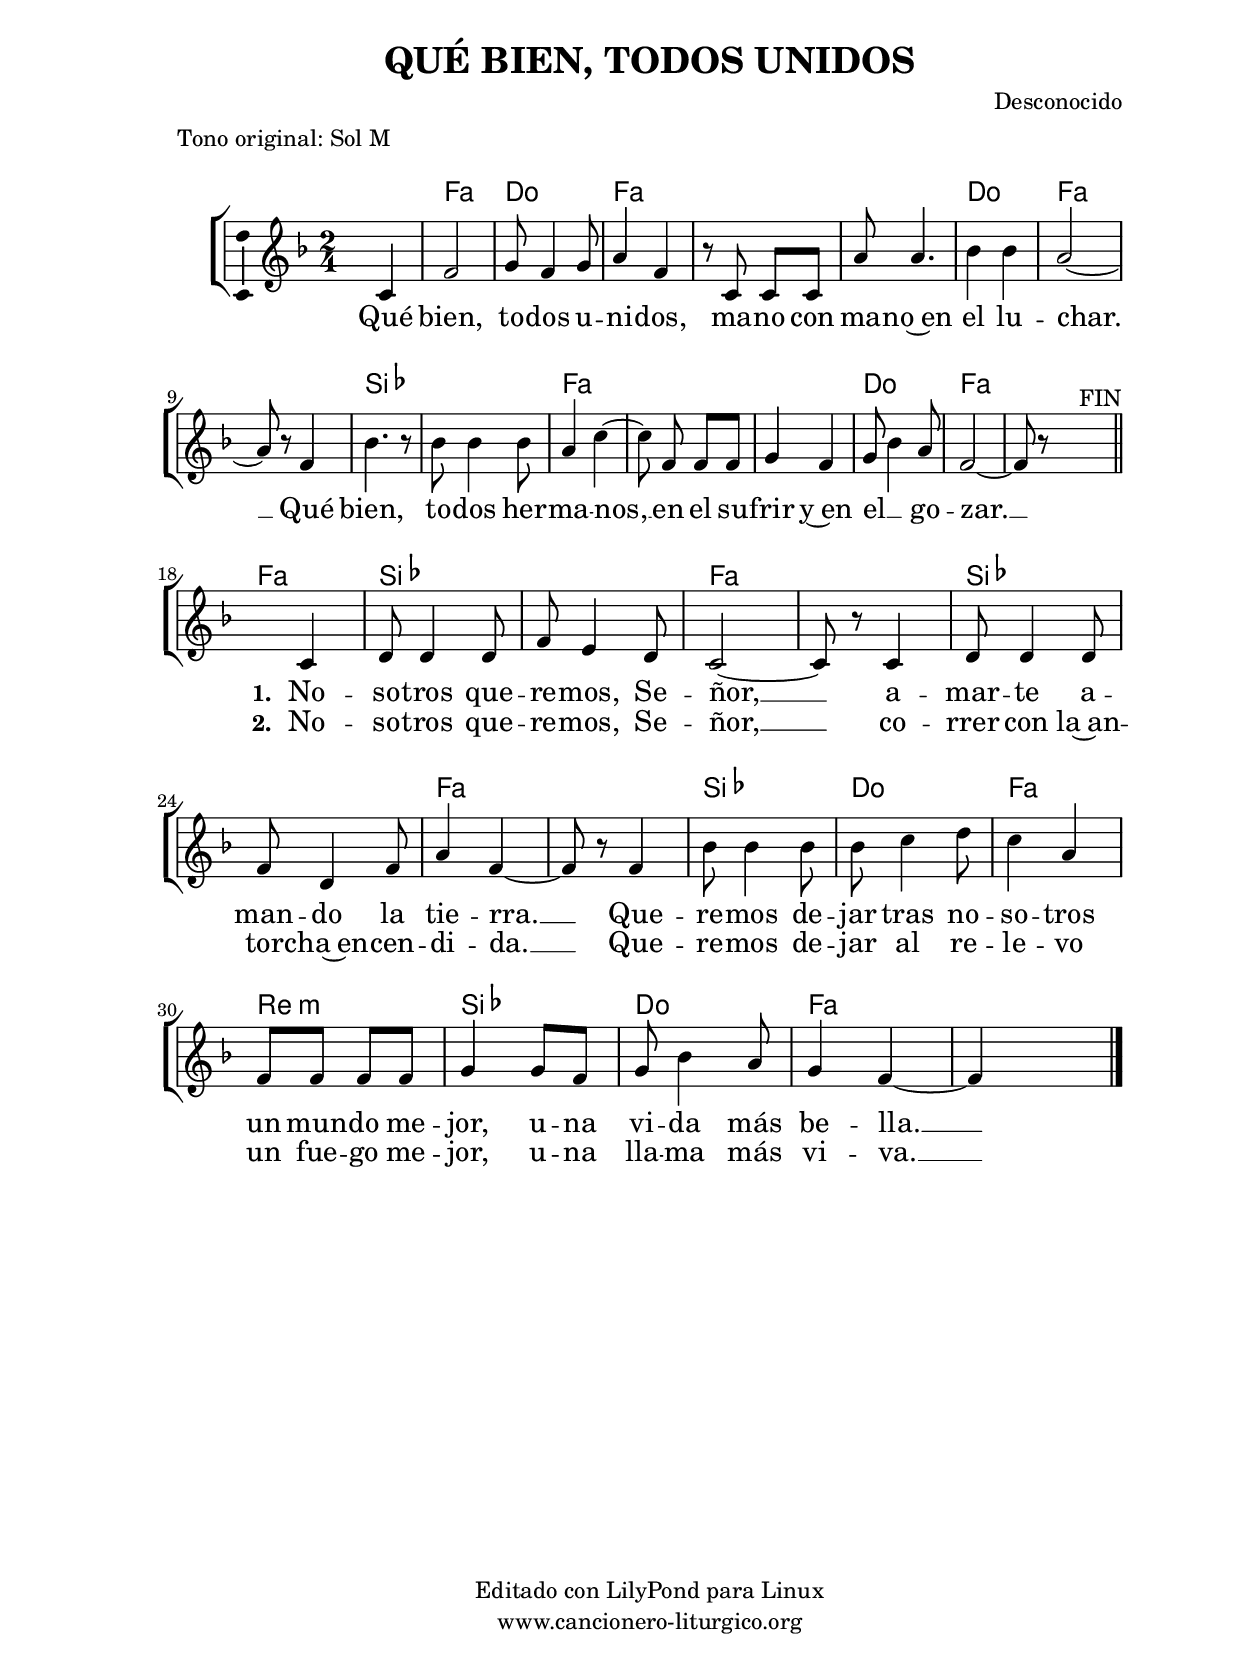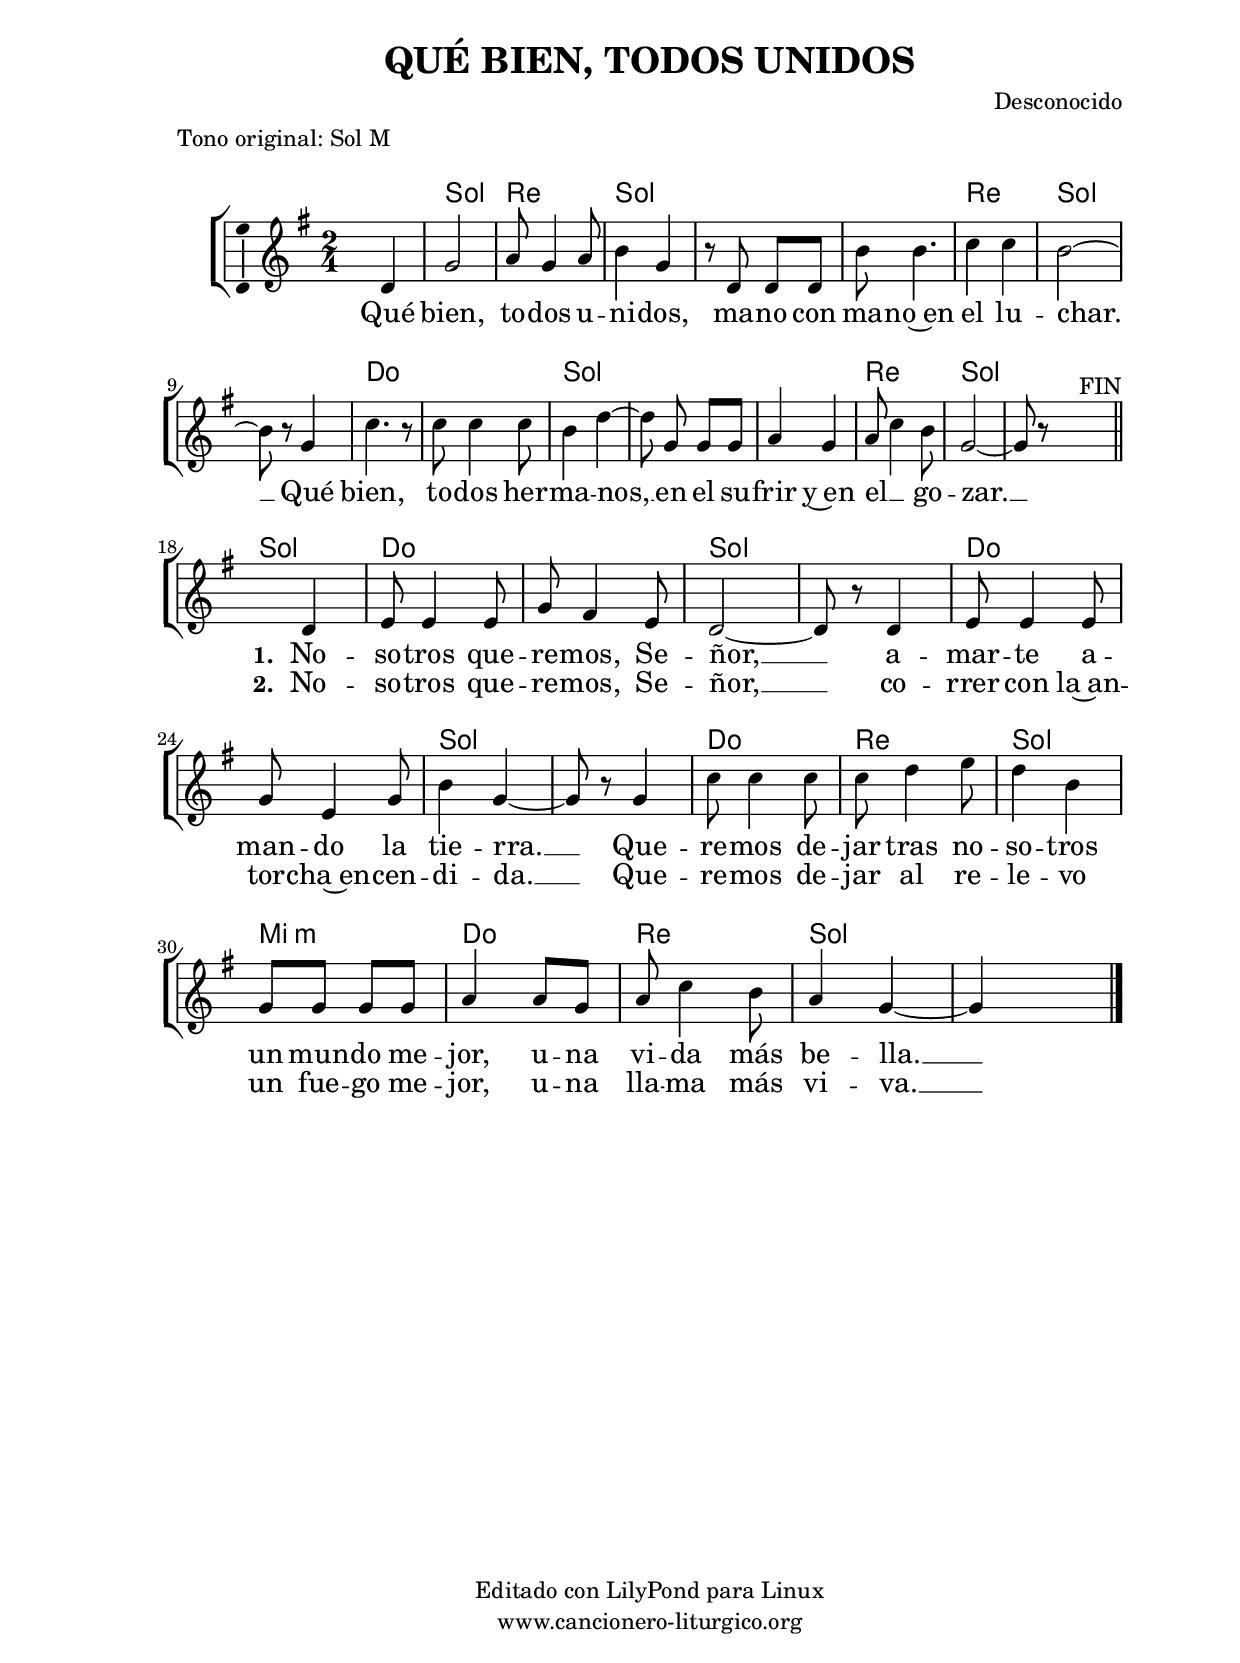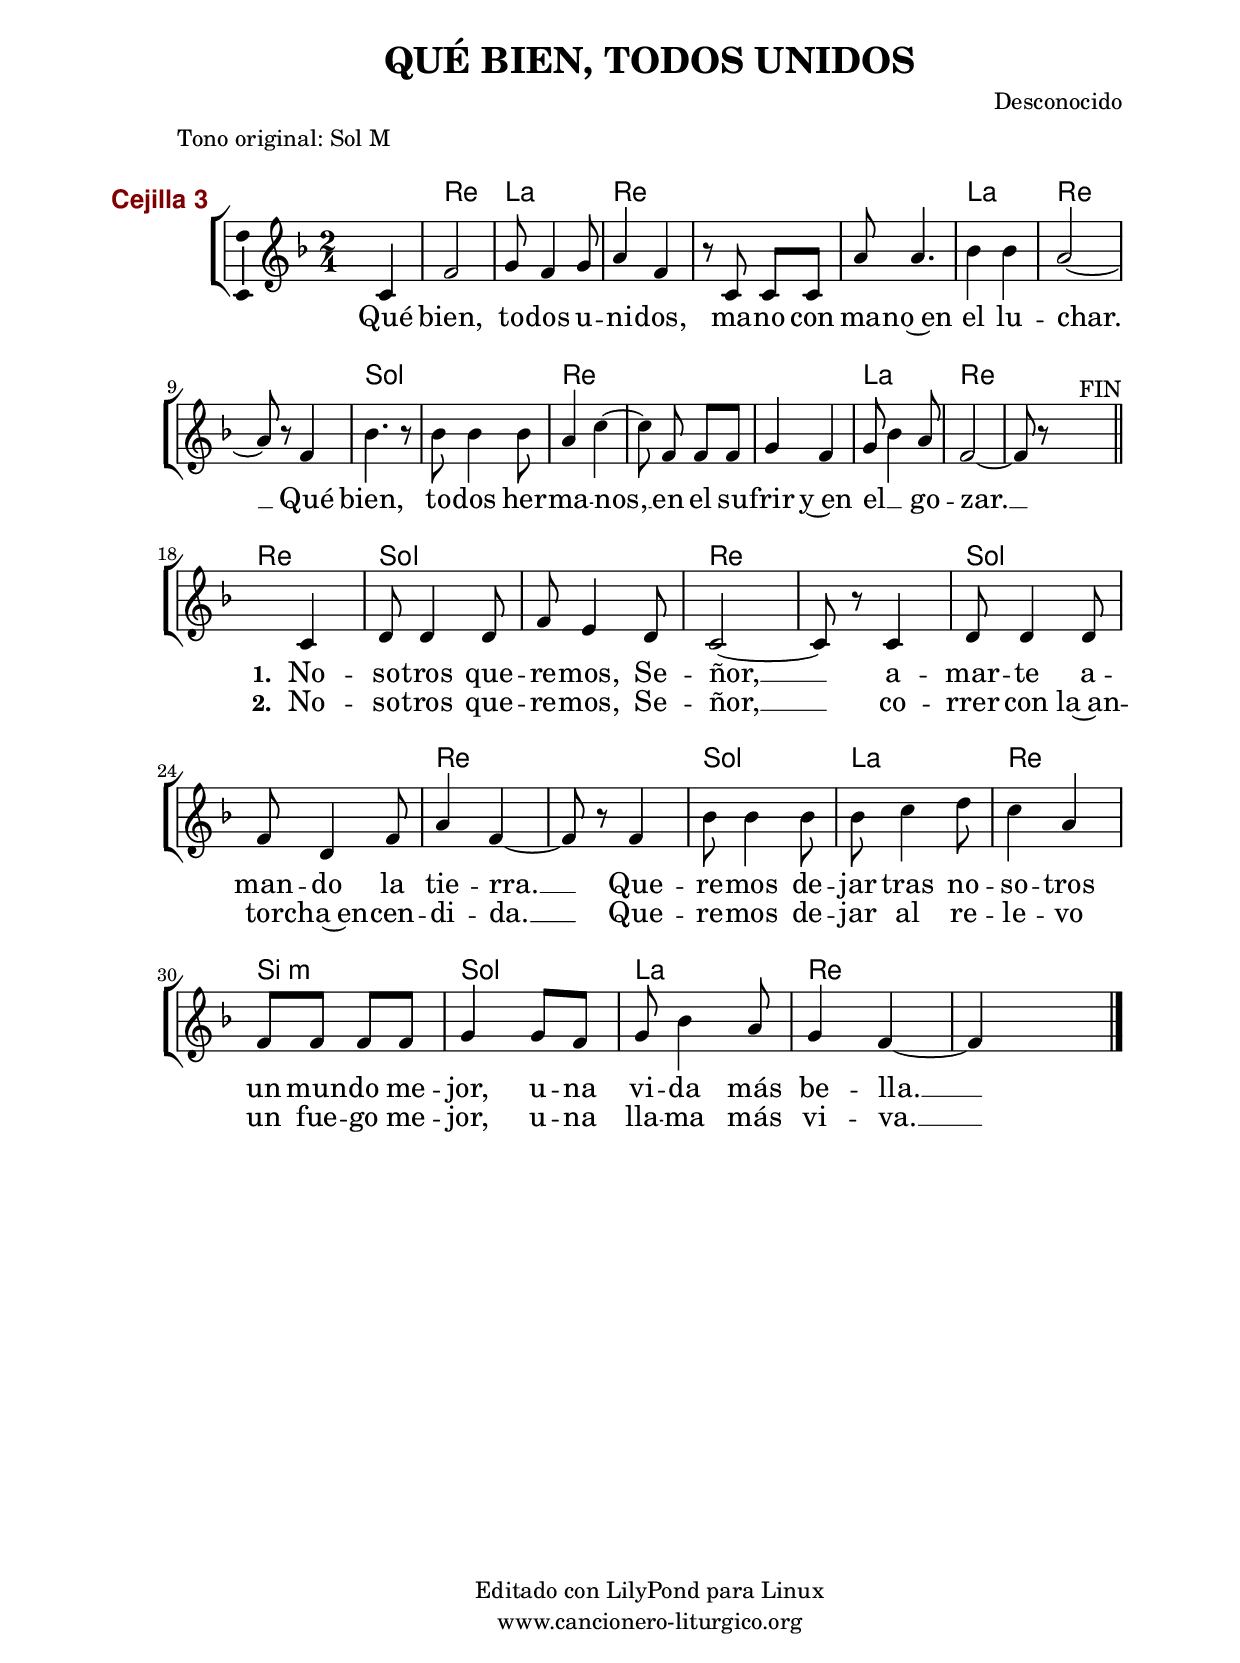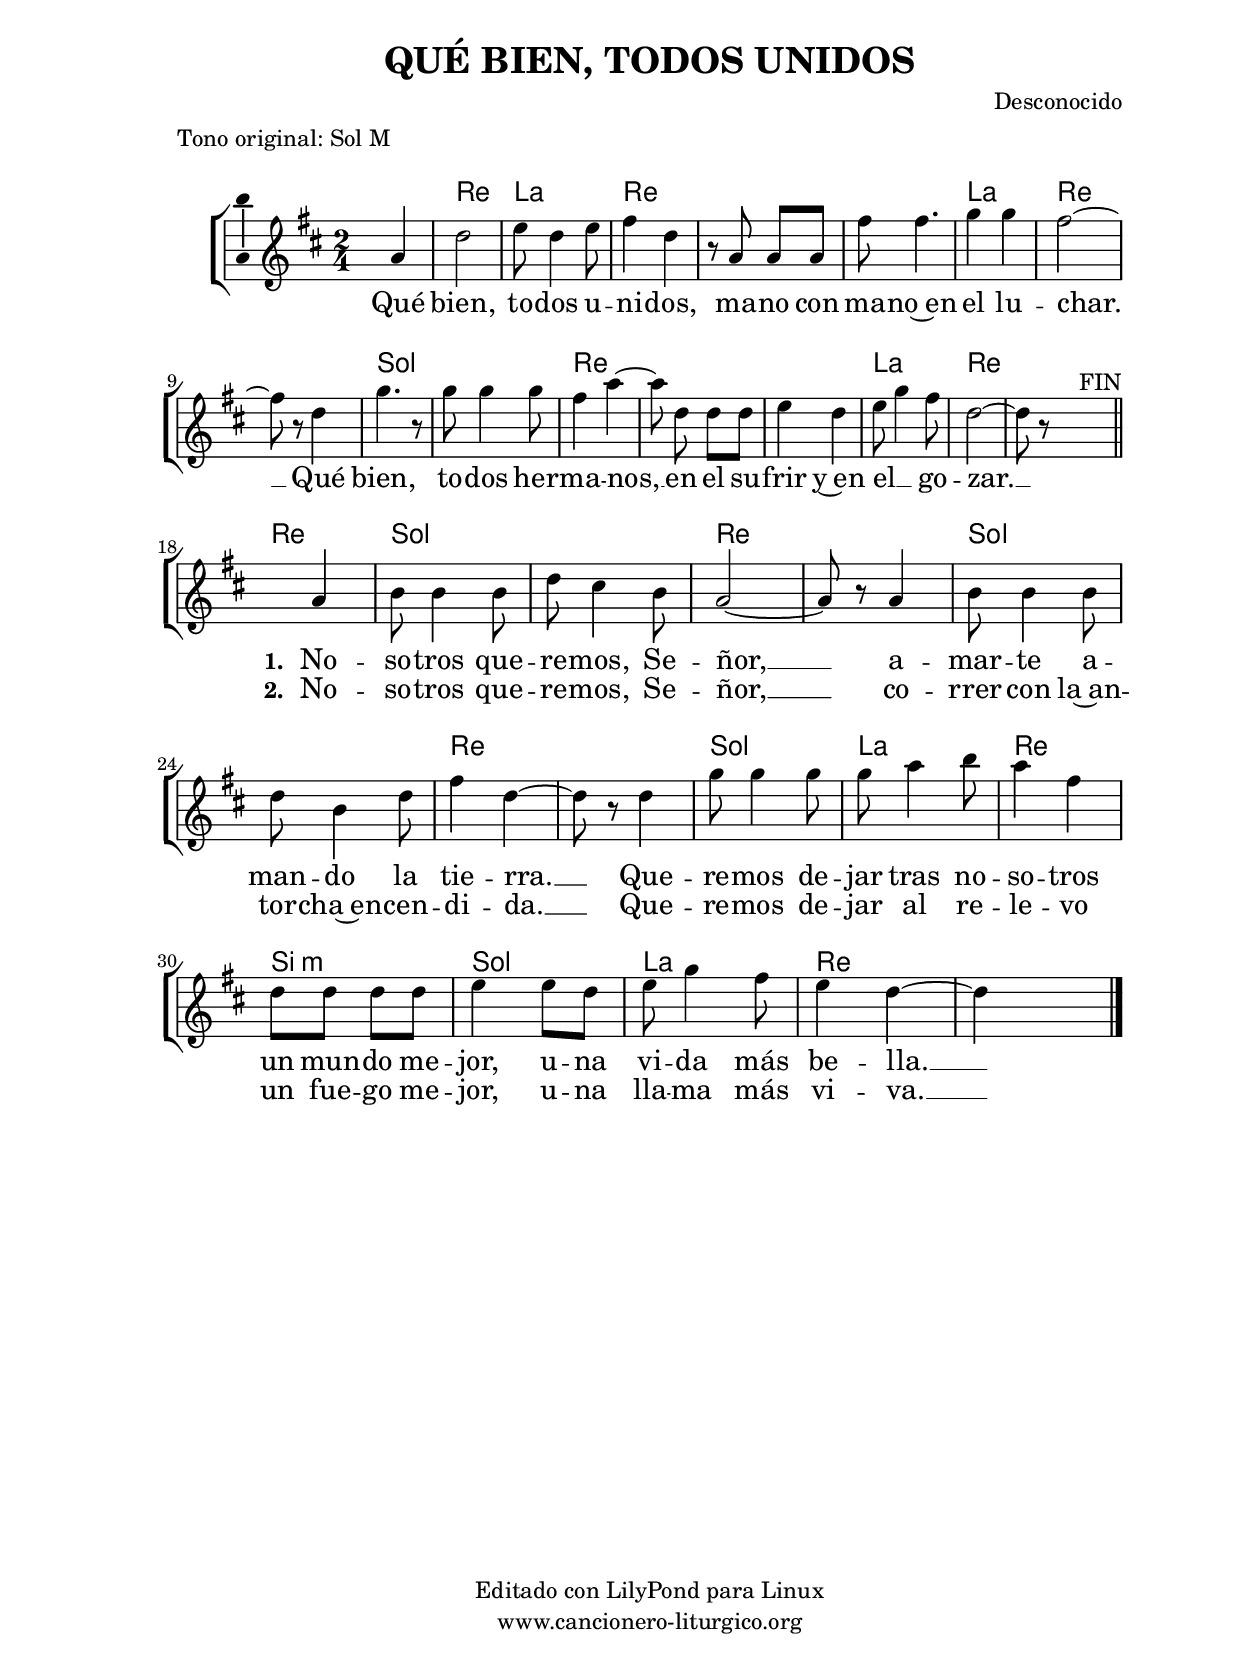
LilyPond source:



%versión de lilypond para la que se ha escrito esta partitura:
\version "2.16.0"

	%Tamaño papel
	#(set-default-paper-size "a4")
	%Tamaño partitura
	#(set-global-staff-size 20)
	%No responde al pulsar sobre una nota
	#(ly:set-option 'point-and-click #f)

%parámetros del encabezamiento:
\header {
	title = "QUÉ BIEN, TODOS UNIDOS"
	subtitle = ""
	composer = "Desconocido"
	poet = ""
	meter = "Tono original: Sol M"
	arranger = ""
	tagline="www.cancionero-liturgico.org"
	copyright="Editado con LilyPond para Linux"
	tiempo = ""
	usos = ""
	letra = ""
	}

%parámetros asociados al papel:
\paper  {
	oddHeaderMarkup = \markup {\fill-line { \on-the-fly #not-first-page \fromproperty #'header:title \on-the-fly #not-first-page \fromproperty #'header:composer }}
	evenHeaderMarkup = \markup {\fill-line { \fromproperty #'header:composer \fromproperty #'header:title }}
	#(set-paper-size "a4")
	print-page-number = ##f
	first-page-number = 1
	print-first-page-number = ##f
%	head-separation = 3.0 \cm
	top-margin = 2.0 \cm
	bottom-margin = 0.5\cm
%%%	bottom-margin = -2.0\cm
	left-margin = 3.0 \cm
	line-width = 16.0 \cm 
	indent = 8\mm
	interscoreline = 2.\mm
	between-system-space = 15\mm
%	para que las partituras no llenen la hoja:
	ragged-bottom = ##t
%	idem para la última hoja:
	ragged-last-bottom = ##f
%	para que las partituras llenen el ancho del papel:
	ragged-last = ##f
	after-title-space = 2.5 \cm
%page-count=1
%system-count=5

	%Flexible Vertical Spacing
%	markup-markup-spacing =
%	#'((basic-distance . 15) (minimum-distance . 15) (padding . 3))
	markup-system-spacing =
	#'((basic-distance . 15) (minimum-distance . 15) (padding . 3))
	system-system-spacing =
	#'((basic-distance . 15) (minimum-distance . 15) (padding . 3))
	score-system-spacing =
	#'((basic-distance . 15) (minimum-distance . 15) (padding . 5))
%	top-system-spacing = % header
%	#'((basic-distance . 8) (minimum-distance . 0) (padding . 0))
%	top-markup-spacing =
%	#'((basic-distance . 20) (minimum-distance . 20) (padding . 0))
	last-bottom-spacing = % footer
	#'((basic-distance . 5) (minimum-distance . 5) (padding . 0))
%	score-markup-spacing =
%	#'((basic-distance . 16) (minimum-distance . 13) (padding . 0))

	}


%parámetros que afectan a toda la partitura:
global =  {
	%clave de sol (G):
	\clef G
	%armadura:
	\transpose g f
	\key g \major
	\tempo 4=120
	\set Score.tempoHideNote = ##t
	}


acordes = {
	\italianChords
	\chordmode {
	\transpose g f
{

s2
g2 d g s g d g s c s g s g d g s

g2
c2 s g s c s g s c d g e:m c d g s

	}
	}
}

melodia =

	\transpose g f
{
	\relative c'{
	\time 2/4

s4 d4
g2
a8 g4 a8
b4 g
r8 d8 d d
b'8 b4.
c4 c
b2~
b8 r8 g4
c4. r8
c8 c4 c8
b4 d~
d8 \noBeam g,8 g g
a4 g
a8 c4 b8
g2~
g8 r8 s4^"   FIN"

\bar "||"
\break

s4 d4
e8 e4 e8
g8 fis4 e8
d2~
d8 r8 d4
e8 e4 e8
g8 e4 g8
b4 g~
g8 r8 g4
c8 c4 c8
c8 d4 e8
d4 b
g8 g g g
a4 a8 g
a8 c4 b8
a4 g~
g4 s4


\bar "|."

	}
}


texto = \lyricmode {
Qué bien, to -- dos u -- ni -- dos,
ma -- no con ma -- no~en el lu -- char. __
Qué bien, to -- dos her -- ma -- nos, __
en el su -- frir y~en el __ _ go -- zar. __

\set stanza =#"1. " No -- so -- tros que -- re -- mos, Se -- ñor, __
a -- mar -- te a -- man -- do la tie -- rra. __
Que -- re -- mos de -- jar tras no -- so -- tros
un mun -- do me -- jor, u -- na vi -- da más be -- lla. __

	}

textodos = \lyricmode {

\skip 1 \skip 1 \skip 1 \skip 1 \skip 1 \skip 1
\skip 1 \skip 1 \skip 1 \skip 1 \skip 1 \skip 1
\skip 1 \skip 1 \skip 1 \skip 1 \skip 1 \skip 1
\skip 1 \skip 1 \skip 1 \skip 1 \skip 1 \skip 1
\skip 1 \skip 1 \skip 1 \skip 1 \skip 1 \skip 1
\skip 1

\set stanza =#"2. " No -- so -- tros que -- re -- mos, Se -- ñor, __
co -- rrer con la~an -- tor -- cha~en -- cen -- di -- da. __
Que -- re -- mos de -- jar al re -- le -- vo
un fue -- go me -- jor, u -- na lla -- ma más vi -- va. __

	}


acordesStaff = \context ChordNames = acordesStaff <<
	\set chordChanges = ##t
	\acordes
	>>


%%%%%%%%%%%%%%%%%%%%%%%%%%%%%%%%%%% CEJILLA %%%%%%%%%%%%%%%%%%%%%%%%%%%%%%%%%%%
acordescejilla = {
%%%	\override ChordNames.ChordName #'font-size = #-1
%%%	\override ChordNames.ChordName #'font-series = #'bold
	\transpose f d {
		\acordes
		}
	}

acordescejillaStaff = \context ChordNames = acordescejillaStaff <<
	\set Staff.instrumentName = \markup \with-color #darkred \larger \bold \sans "Cejilla 3"
	\set chordChanges = ##t
	\acordescejilla
	>>
%%%%%%%%%%%%%%%%%%%%%%%%%%%%%%%%%%% CEJILLA %%%%%%%%%%%%%%%%%%%%%%%%%%%%%%%%%%%


vozStaff = \context Voice = vozStaff
\with {\consists "Ambitus_engraver"}
<<
	\set Staff.midiInstrument = #"electric guitar (jazz)"
	\set Staff.midiMinimumVolume = #0.7
	\set Staff.midiMaximumVolume = #0.9
	\global
	\melodia
	>>

textoStaff = \context Lyrics = textoStaff <<
	\lyricsto vozStaff \texto
	>>

textodosStaff = \context Lyrics = textodosStaff <<
	\lyricsto vozStaff \textodos
	>>


\book {
	\score {
		\context ChoirStaff {
			\override StaffGroup.SystemStartBracket #'collapse-height = #1
			\override Score.SystemStartBar #'collapse-height = #1
			<<
			\acordesStaff
			\vozStaff
			\textoStaff
			\textodosStaff
			>>
			}
		\layout {
	    		\context {
				\Lyrics
				\override LyricText #'font-size = #2
				}
	   		 \context {
				\Score
				\override StaffSymbol #'staff-space = #(magstep +3)
				}
			}
		}
	\score {
		\unfoldRepeats
		\context ChoirStaff {
			<<
			\acordesStaff
			\vozStaff
			>>
			}
		\midi {
	  		\context {
	  			\Score
				tempoWholesPerMinute = #(ly:make-moment 70 4)
				}
			}
		}
	}


%Partitura para guitarra
#(define output-suffix "G")
\book {
	\score {
		\context ChoirStaff {
			\override StaffGroup.SystemStartBracket #'collapse-height = #1
			\override Score.SystemStartBar #'collapse-height = #1
			<<
			\acordescejillaStaff
			\vozStaff
			\textoStaff
			\textodosStaff
			>>
			}
		\layout {
%%%%%%%%%%%%%%%%%%%%%%%%%%%%%%%%%%% CEJILLA %%%%%%%%%%%%%%%%%%%%%%%%%%%%%%%%%%%
			\context {
				\ChordNames \consists Instrument_name_engraver
				}
%%%%%%%%%%%%%%%%%%%%%%%%%%%%%%%%%%% CEJILLA %%%%%%%%%%%%%%%%%%%%%%%%%%%%%%%%%%%
	    		\context {
				\Lyrics
				\override LyricText #'font-size = #2
				}
	   		 \context {
				\Score
				\override StaffSymbol #'staff-space = #(magstep +3)
				}
			}
		}
	}


#(define output-suffix "C")
\book {
	\score {
		\context ChoirStaff {
			\override StaffGroup.SystemStartBracket #'collapse-height = #1
			\override Score.SystemStartBar #'collapse-height = #1
\transpose c d
			<<
			\acordesStaff
			\vozStaff
			\textoStaff
			\textodosStaff
			>>
			}
		\layout {
	    		\context {
				\Lyrics
				\override LyricText #'font-size = #2
				}
	   		 \context {
				\Score
				\override StaffSymbol #'staff-space = #(magstep +3)
				}
			}
		}
	}


#(define output-suffix "S")
\book {
	\score {
		\context ChoirStaff {
			\override StaffGroup.SystemStartBracket #'collapse-height = #1
			\override Score.SystemStartBar #'collapse-height = #1
\transpose c a
			<<
			\acordesStaff
			\vozStaff
			\textoStaff
			\textodosStaff
			>>
			}
		\layout {
	    		\context {
				\Lyrics
				\override LyricText #'font-size = #2
				}
	   		 \context {
				\Score
				\override StaffSymbol #'staff-space = #(magstep +3)
				}
			}
		}
	}


